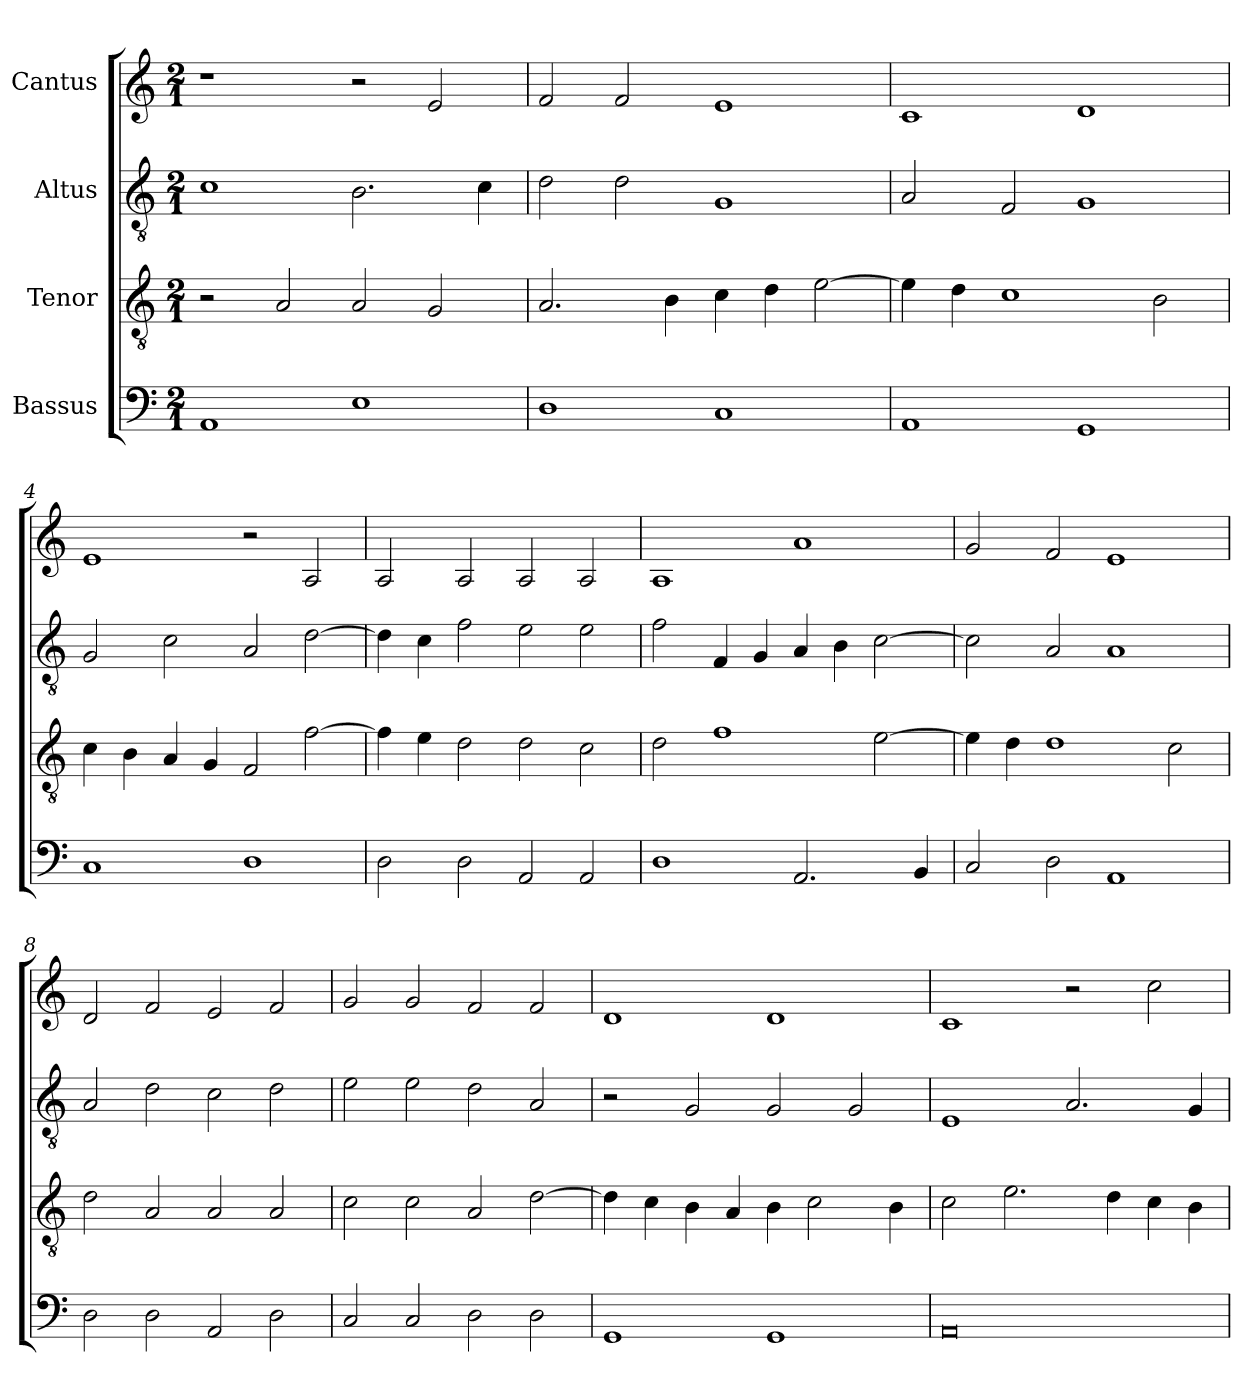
**kern	**kern	**kern	**kern
*part4	*part3	*part2	*part1
*staff4	*staff3	*staff2	*staff1
*I"Bassus	*I"Tenor	*I"Altus	*I"Cantus
!!LO:PB:g=z
*clefF4	*clefGv2	*clefGv2	*clefG2
*	*ITrd7c12	*ITrd7c12	*
*k[]	*k[]	*k[]	*k[]
*C:	*C:	*C:	*C:
*M2/1	*M2/1	*M2/1	*M2/1
*MM320	*MM320	*MM320	*MM320
=1	=1	=1	=1
1AAi	2r	1Ci	1r
.	2AAi/	.	.
1Ei	2AAi/	2.BBi\	2r
.	2GGi/	.	2ei/
.	.	4Ci\	.
=2	=2	=2	=2
1Di	2.AAi/	2Di\	2fi/
.	.	2Di\	2fi/
.	4BBi\	.	.
1Ci	4Ci\	1GGi	1ei
.	4Di\	.	.
.	[>2Ei\	.	.
=3	=3	=3	=3
1AAi	4Ei\]	2AAi/	1ci
.	4Di\	.	.
.	1Ci	2FFi/	.
1GGi	.	1GGi	1di
.	2BBi\	.	.
=4	=4	=4	=4
1Ci	4Ci\	2GGi/	1ei
.	4BBi\	.	.
.	4AAi/	2Ci\	.
.	4GGi/	.	.
1Di	2FFi/	2AAi/	2r
.	[>2Fi\	[>2Di\	2Ai/
=5	=5	=5	=5
2Di\	4Fi\]	4Di\]	2Ai/
.	4Ei\	4Ci\	.
2Di\	2Di\	2Fi\	2Ai/
2AAi/	2Di\	2Ei\	2Ai/
2AAi/	2Ci\	2Ei\	2Ai/
!!LO:LB:g=z
=6	=6	=6	=6
1Di	2Di\	2Fi\	1Ai
.	1Fi	4FFi/	.
.	.	4GGi/	.
2.AAi/	.	4AAi/	1ai
.	.	4BBi\	.
.	[>2Ei\	[>2Ci\	.
4BBi/	.	.	.
=7	=7	=7	=7
2Ci/	4Ei\]	2Ci\]	2gi/
.	4Di\	.	.
2Di\	1Di	2AAi/	2fi/
1AAi	.	1AAi	1ei
.	2Ci\	.	.
=8	=8	=8	=8
2Di\	2Di\	2AAi/	2di/
2Di\	2AAi/	2Di\	2fi/
2AAi/	2AAi/	2Ci\	2ei/
2Di\	2AAi/	2Di\	2fi/
=9	=9	=9	=9
2Ci/	2Ci\	2Ei\	2gi/
2Ci/	2Ci\	2Ei\	2gi/
2Di\	2AAi/	2Di\	2fi/
2Di\	[>2Di\	2AAi/	2fi/
=10	=10	=10	=10
1GGi	4Di\]	2r	1di
.	4Ci\	.	.
.	4BBi\	2GGi/	.
.	4AAi/	.	.
1GGi	4BBi\	2GGi/	1di
.	2Ci\	.	.
.	.	2GGi/	.
.	4BBi\	.	.
!!LO:LB:g=z
=11	=11	=11	=11
0AAi	2Ci\	1EEi	1ci
.	2.Ei\	.	.
.	.	2.AAi/	2r
.	4Di\	.	.
.	4Ci\	.	2cci\
.	4BBi\	4GGi/	.
=	=	=	=
*-	*-	*-	*-
